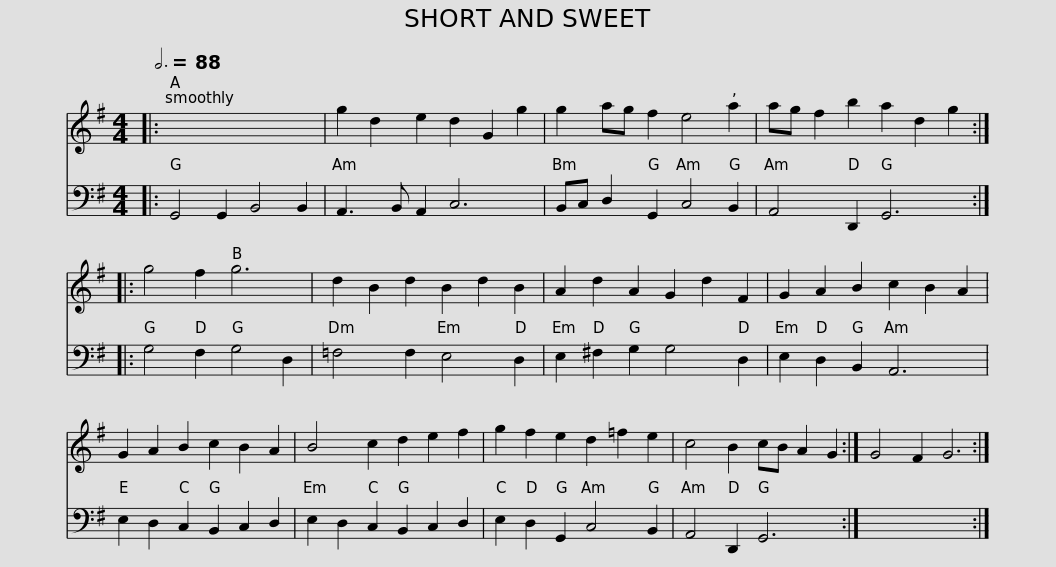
X:1
%%score 1 2
L:1/8
Q:3/4=88
M:4/4
I:linebreak $
K:G
V:1 treble
V:2 bass
V:1
|: x12 | g2 d2 e2 d2 G2 g2 | g2 ag f2 e4 a2 | ag f2 b2 a2 d2 g2 :: g4 f2 g6 |$ %5
 d2 B2 d2 B2 d2 B2 | A2 d2 A2 G2 d2 F2 | G2 A2 B2 c2 B2 A2 | G2 A2 B2 c2 B2 A2 | B4 c2 d2 e2 f2 |$ %10
 g2 f2 e2 d2 =f2 e2 | c4 B2 cB A2 G2 :| G4 F2 G6 :| %13
V:2
|: G,,4 G,,2 B,,4 B,,2 | A,,3 B,, A,,2 C,6 | B,,C, D,2 G,,2 C,4 B,,2 | A,,4 D,,2 G,,6 :: G,4 F,2 G,4 D,2 |$ %5
 =F,4 F,2 E,4 D,2 | E,2 ^F,2 G,2 G,4 D,2 | E,2 D,2 B,,2 A,,6 | E,2 D,2 C,2 B,,2 C,2 D,2 | E,2 D,2 C,2 B,,2 C,2 D,2 |$ %10
 E,2 D,2 G,,2 C,4 B,,2 | A,,4 D,,2 G,,6 :| x12 :| %13
